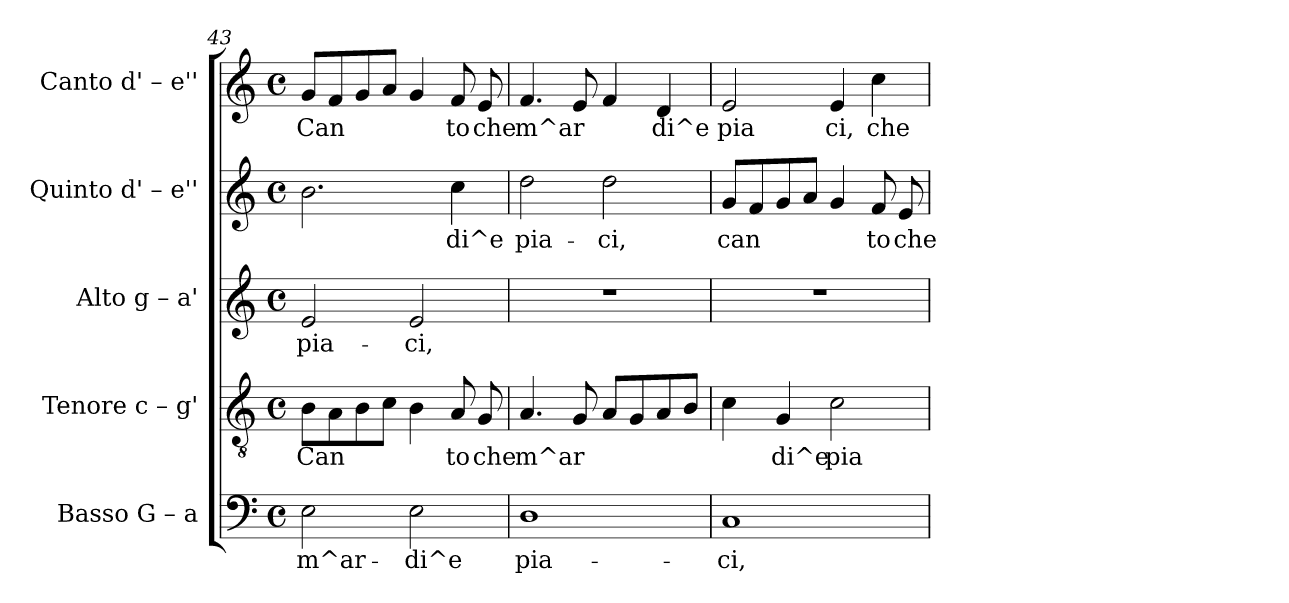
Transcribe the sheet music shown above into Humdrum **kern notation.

**kern	**text	**kern	**text	**kern	**text	**kern	**text	**kern	**text
*part5	*part5	*part4	*part4	*part3	*part3	*part2	*part2	*part1	*part1
*staff5	*staff5	*staff4	*staff4	*staff3	*staff3	*staff2	*staff2	*staff1	*staff1
*I"Basso  G – a	*	*I"Tenore  c – g'	*	*I"Alto  g – a'	*	*I"Quinto  d' – e''	*	*I"Canto  d' – e''	*
!!LO:PB:g=z
*clefF4	*	*clefGv2	*	*clefG2	*	*clefG2	*	*clefG2	*
*k[]	*	*k[]	*	*k[]	*	*k[]	*	*k[]	*
*C:	*	*C:	*	*C:	*	*C:	*	*C:	*
*M4/4	*	*M4/4	*	*M4/4	*	*M4/4	*	*M4/4	*
*met(c)	*	*met(c)	*	*met(c)	*	*met(c)	*	*met(c)	*
=43	=43	=43	=43	=43	=43	=43	=43	=43	=43
!	!LO:LY:b:rj	!	!LO:LY:b:rj	!	!LO:LY:b:rj	!	!LO:LY:b:rj	!	!LO:LY:b:cj
2E\	m^ar-	8B\L	Can	2e/	pia-	2.b\	.	8g/L	Can
!	!	!	!LO:LY:b:rj	!	!	!	!	!	!LO:LY:b:cj
.	.	8A\	.	.	.	.	.	8f/	.
!	!	!	!LO:LY:b:rj	!	!	!	!	!	!LO:LY:b:cj
.	.	8B\	.	.	.	.	.	8g/	.
!	!	!	!LO:LY:b:rj	!	!	!	!	!	!LO:LY:b:cj
.	.	8c\J	.	.	.	.	.	8a/J	.
!	!LO:LY:b:rj	!	!LO:LY:b:rj	!	!LO:LY:b:rj	!	!	!	!LO:LY:b:cj
2E\	-di^e	4B\	.	2e/	-ci,	.	.	4g/	.
!	!	!	!LO:LY:b:rj	!	!	!	!LO:LY:b:rj	!	!LO:LY:b:cj
.	.	8A/	to	.	.	4cc\	di^e	8f/	to
!	!	!	!LO:LY:b:rj	!	!	!	!	!	!LO:LY:b:cj
.	.	8G/	che	.	.	.	.	8e/	che
=44	=44	=44	=44	=44	=44	=44	=44	=44	=44
!	!LO:LY:b:rj	!	!LO:LY:b:rj	!	!	!	!LO:LY:b:rj	!	!LO:LY:b:cj
1D	pia-	4.A/	m^ar	1r	.	2dd\	pia-	4.f/	m^ar
!	!	!	!LO:LY:b:rj	!	!	!	!	!	!LO:LY:b:cj
.	.	8G/	.	.	.	.	.	8e/	.
!	!	!	!LO:LY:b:rj	!	!	!	!LO:LY:b:rj	!	!LO:LY:b:cj
.	.	8A/L	.	.	.	2dd\	-ci,	4f/	.
!	!	!	!LO:LY:b:rj	!	!	!	!	!	!
.	.	8G/	.	.	.	.	.	.	.
!	!	!	!LO:LY:b:rj	!	!	!	!	!	!LO:LY:b:cj
.	.	8A/	.	.	.	.	.	4d/	di^e
!	!	!	!LO:LY:b:rj	!	!	!	!	!	!
.	.	8B/J	.	.	.	.	.	.	.
=45	=45	=45	=45	=45	=45	=45	=45	=45	=45
!	!LO:LY:b:rj	!	!LO:LY:b:rj	!	!	!	!LO:LY:b:rj	!	!LO:LY:b:cj
1C	-ci,	4c\	.	1r	.	8g/L	can-	2e/	pia
!	!	!	!	!	!	!	!LO:LY:b:rj	!	!
.	.	.	.	.	.	8f/	--	.	.
!	!	!	!LO:LY:b:rj	!	!	!	!LO:LY:b:rj	!	!
.	.	4G/	di^e	.	.	8g/	--	.	.
!	!	!	!	!	!	!	!LO:LY:b:rj	!	!
.	.	.	.	.	.	8a/J	--	.	.
!	!	!	!LO:LY:b:rj	!	!	!	!LO:LY:b:rj	!	!LO:LY:b:cj
.	.	2c\	pia	.	.	4g/	--	4e/	ci,
!	!	!	!	!	!	!	!LO:LY:b:rj	!	!LO:LY:b:cj
.	.	.	.	.	.	8f/	-to	4cc\	che
!	!	!	!	!	!	!	!LO:LY:b:rj	!	!
.	.	.	.	.	.	8e/	che	.	.
=	=	=	=	=	=	=	=	=	=
*-	*-	*-	*-	*-	*-	*-	*-	*-	*-
